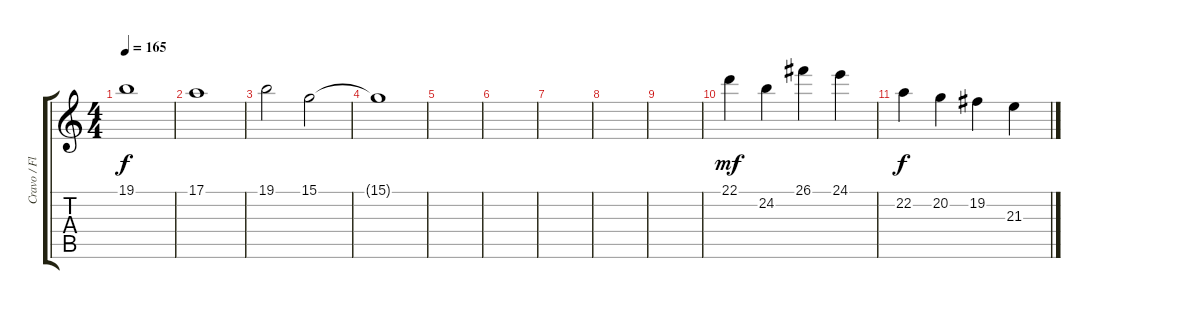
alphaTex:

\track ("Cravo / Flauta" "Cravo / Fl") {instrument panflute}
\staff {score tabs}
\tuning (E4 B3 G3 D3 A2 E2) {hide}
\ts (4 4)
\tempo 165
\clef g2
\ks c
19.1{t}.1{dy f} |
17.1.1 |
19.1.2 15.1.2 |
15.1{t}.1 |
|
|
|
|
|
22.1.4{dy mf volume 12 instrument panflute} 24.2.4 26.1.4 24.1.4 |
22.2.4{dy f} 20.2.4 19.2.4 21.3.4
